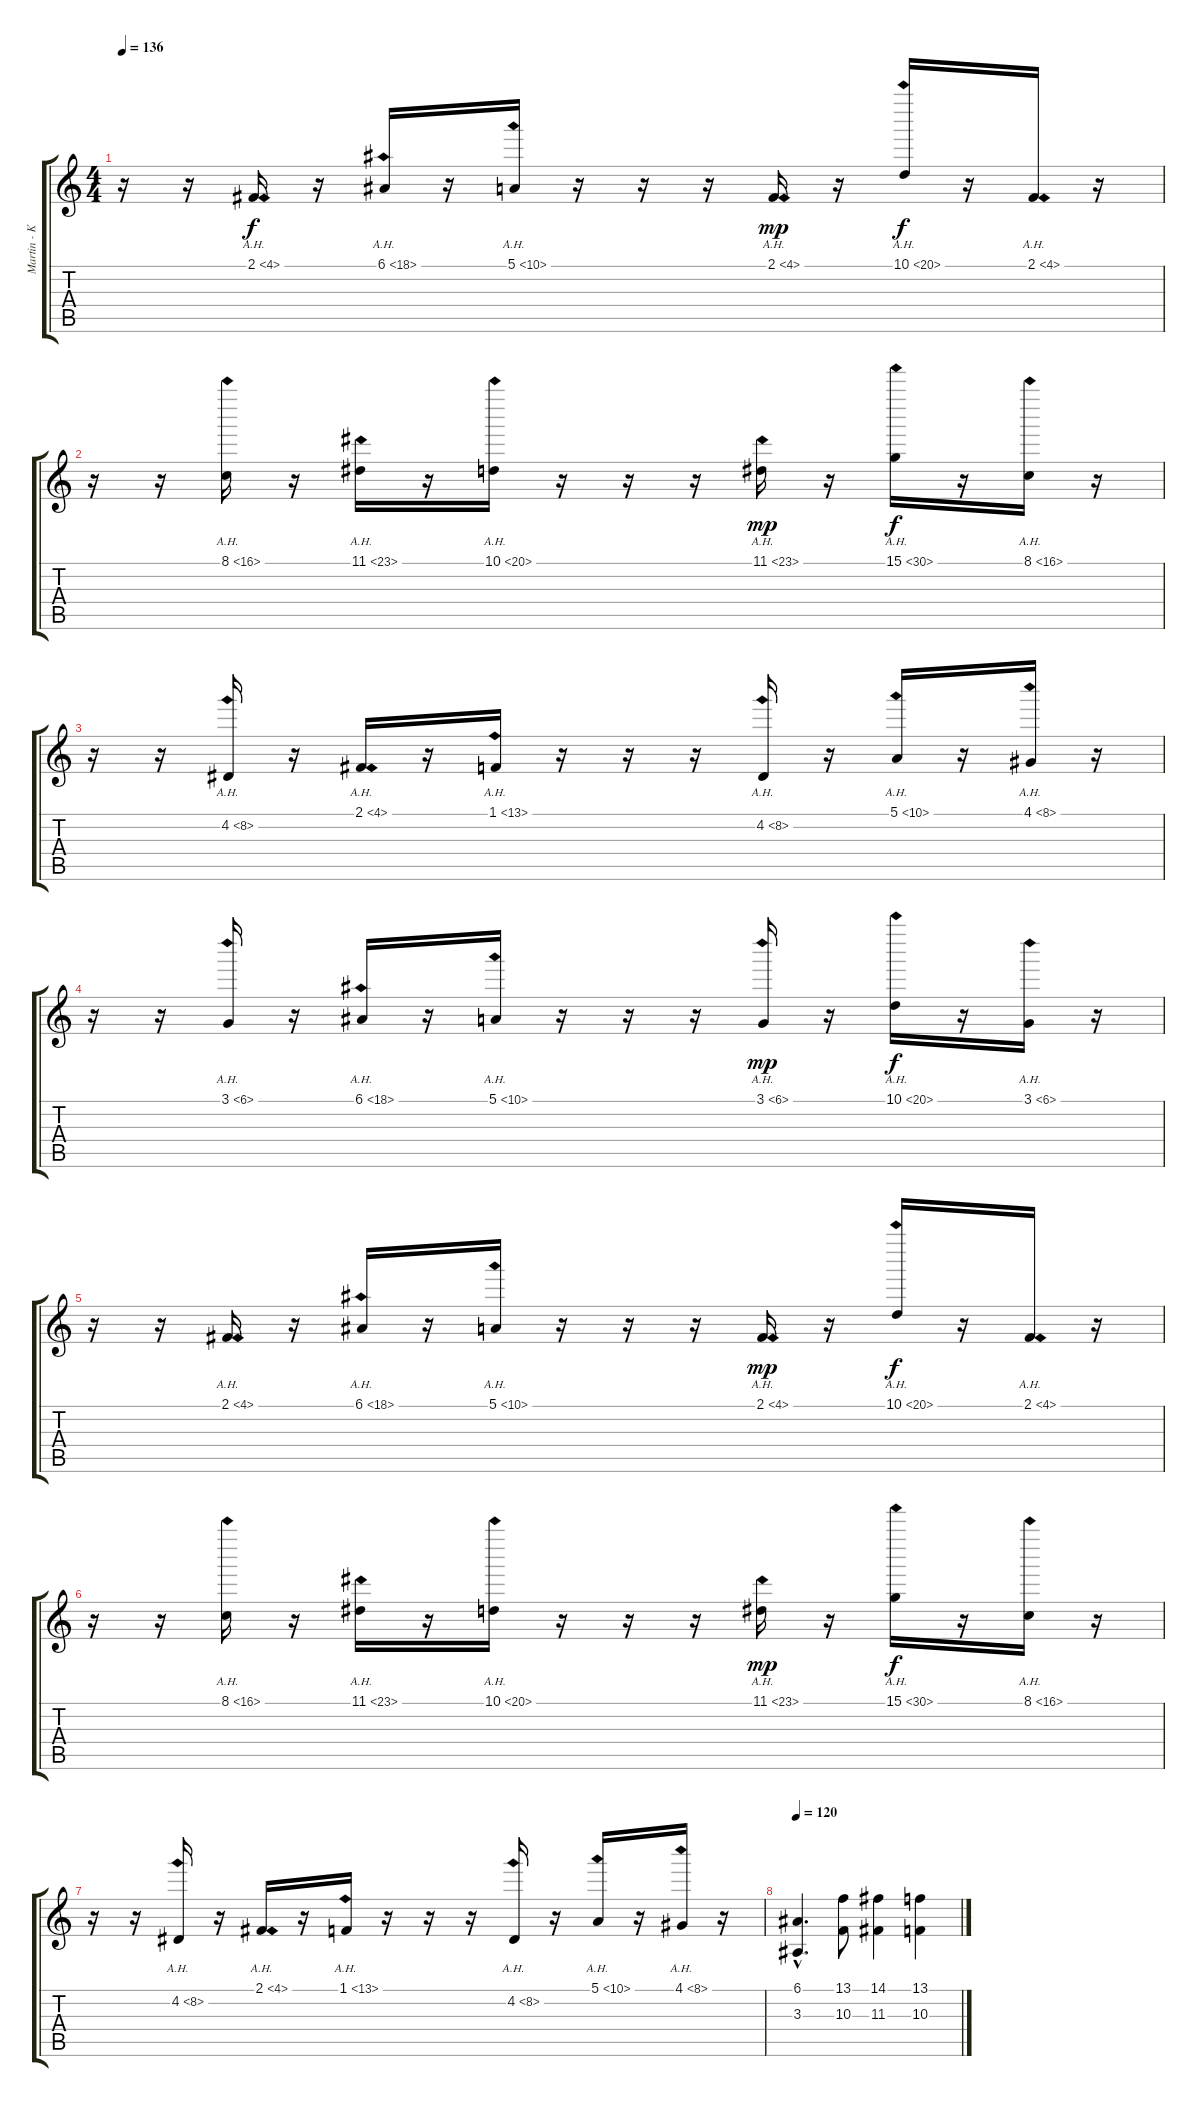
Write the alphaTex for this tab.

\track ("Martin - Keyboard2" "Martin - K") {instrument choiraahs}
\staff {score tabs}
\tuning (E4 B3 G3 D3 A2 E2) {hide}
\ts (4 4)
\tempo 136
\clef g2
\ks c
r.16{dy f instrument stringensemble1} r.16 2.1{ah 2}.16 r.16 6.1{ah 12}.16 r.16 5.1{ah 5}.16 r.16 r.16 r.16 2.1{ah 2}.16{dy mp} r.16 10.1{ah 10}.16{dy f} r.16 2.1{ah 2}.16 r.16 |
r.16{instrument stringensemble1} r.16 8.1{ah 8}.16 r.16 11.1{ah 12}.16 r.16 10.1{ah 10}.16 r.16 r.16 r.16 11.1{ah 12}.16{dy mp} r.16 15.1{ah 15}.16{dy f} r.16 8.1{ah 8}.16 r.16 |
r.16{instrument stringensemble1} r.16 4.2{ah 4}.16 r.16 2.1{ah 2}.16 r.16 1.1{ah 12}.16 r.16 r.16 r.16 4.2{ah 4}.16 r.16 5.1{ah 5}.16 r.16 4.1{ah 4}.16 r.16 |
r.16{volume 15 instrument stringensemble1} r.16 3.1{ah 3}.16 r.16 6.1{ah 12}.16 r.16 5.1{ah 5}.16 r.16 r.16 r.16 3.1{ah 3}.16{dy mp} r.16 10.1{ah 10}.16{dy f} r.16 3.1{ah 3}.16 r.16 |
r.16{instrument stringensemble1} r.16 2.1{ah 2}.16 r.16 6.1{ah 12}.16 r.16 5.1{ah 5}.16 r.16 r.16 r.16 2.1{ah 2}.16{dy mp} r.16 10.1{ah 10}.16{dy f} r.16 2.1{ah 2}.16 r.16 |
r.16{instrument stringensemble1} r.16 8.1{ah 8}.16 r.16 11.1{ah 12}.16 r.16 10.1{ah 10}.16 r.16 r.16 r.16 11.1{ah 12}.16{dy mp} r.16 15.1{ah 15}.16{dy f} r.16 8.1{ah 8}.16 r.16 |
r.16{instrument stringensemble1} r.16 4.2{ah 4}.16 r.16 2.1{ah 2}.16 r.16 1.1{ah 12}.16 r.16 r.16 r.16 4.2{ah 4}.16 r.16 5.1{ah 5}.16 r.16 4.1{ah 4}.16 r.16{instrument choiraahs} |
\tempo 120
(6.1{hac} 3.3{hac}).4{d} (13.1 10.3).8 (14.1 11.3).4 (13.1 10.3).4
